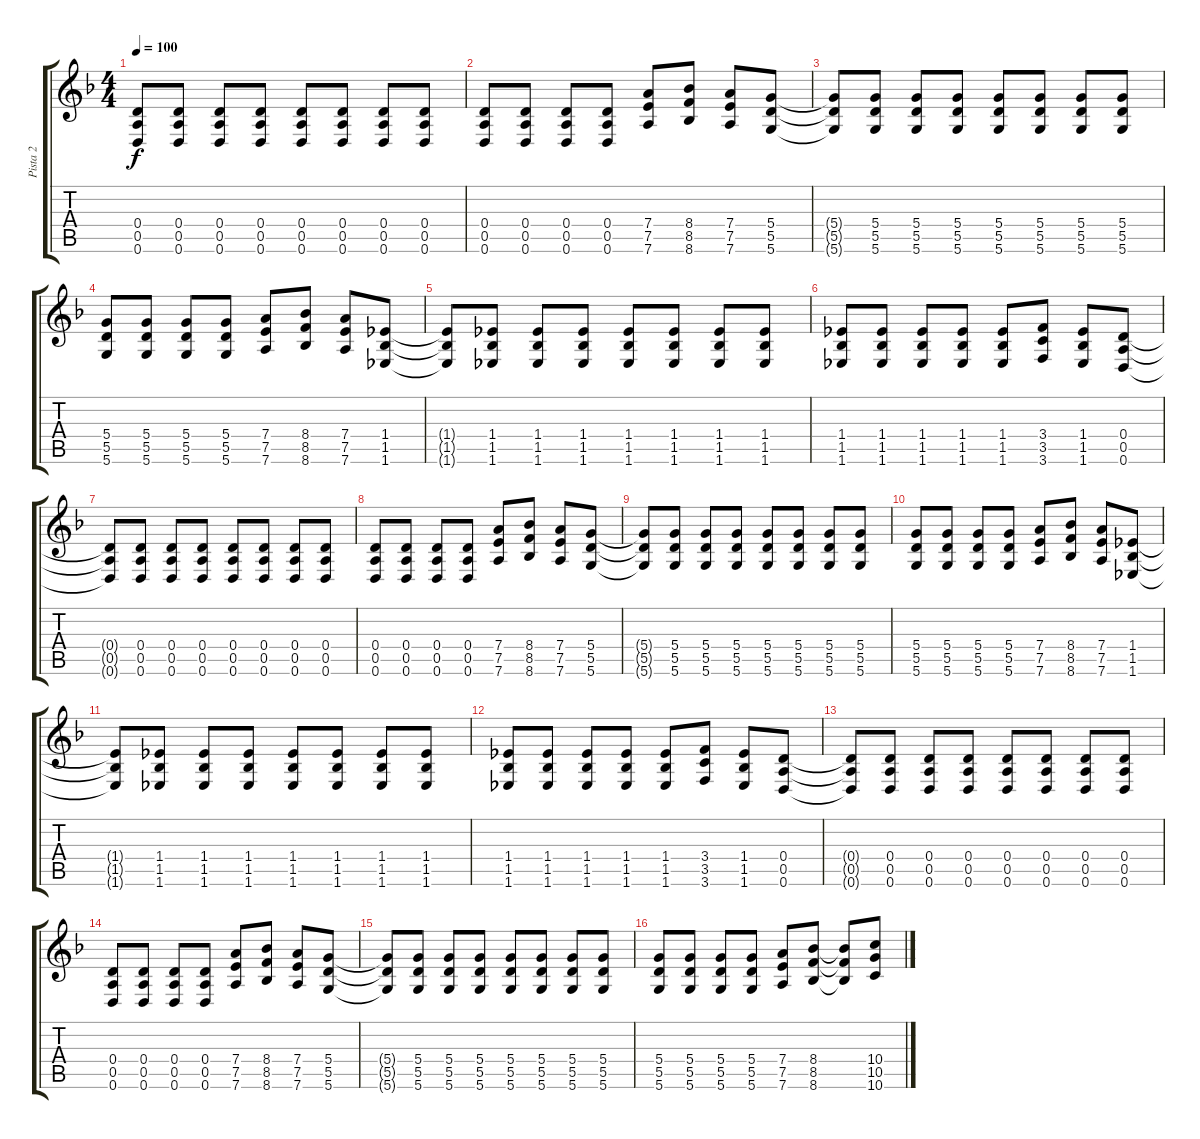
\track ("Pista 2" "Pista 2") {instrument overdrivenguitar}
\staff {score tabs}
\tuning (E4 B3 G3 D3 A2 D2) {hide}
\ts (4 4)
\tempo 100
\clef g2
\ks dminor
(0.4{t} 0.5{t} 0.6{t}).8{dy f} (0.4 0.5 0.6).8 (0.4 0.5 0.6).8 (0.4 0.5 0.6).8 (0.4 0.5 0.6).8 (0.4 0.5 0.6).8 (0.4 0.5 0.6).8 (0.4 0.5 0.6).8 |
(0.4 0.5 0.6).8 (0.4 0.5 0.6).8 (0.4 0.5 0.6).8 (0.4 0.5 0.6).8 (7.4 7.5 7.6).8 (8.4 8.5 8.6).8 (7.4 7.5 7.6).8 (5.4 5.5 5.6).8 |
(5.4{t} 5.5{t} 5.6{t}).8 (5.4 5.5 5.6).8 (5.4 5.5 5.6).8 (5.4 5.5 5.6).8 (5.4 5.5 5.6).8 (5.4 5.5 5.6).8 (5.4 5.5 5.6).8 (5.4 5.5 5.6).8 |
(5.4 5.5 5.6).8 (5.4 5.5 5.6).8 (5.4 5.5 5.6).8 (5.4 5.5 5.6).8 (7.4 7.5 7.6).8 (8.4 8.5 8.6).8 (7.4 7.5 7.6).8 (1.4 1.5 1.6).8 |
(1.4{t} 1.5{t} 1.6{t}).8{instrument overdrivenguitar} (1.4 1.5 1.6).8 (1.4 1.5 1.6).8 (1.4 1.5 1.6).8 (1.4 1.5 1.6).8 (1.4 1.5 1.6).8 (1.4 1.5 1.6).8 (1.4 1.5 1.6).8 |
(1.4 1.5 1.6).8 (1.4 1.5 1.6).8 (1.4 1.5 1.6).8 (1.4 1.5 1.6).8 (1.4 1.5 1.6).8 (3.4 3.5 3.6).8 (1.4 1.5 1.6).8 (0.4 0.5 0.6).8 |
(0.4{t} 0.5{t} 0.6{t}).8 (0.4 0.5 0.6).8 (0.4 0.5 0.6).8 (0.4 0.5 0.6).8 (0.4 0.5 0.6).8 (0.4 0.5 0.6).8 (0.4 0.5 0.6).8 (0.4 0.5 0.6).8 |
(0.4 0.5 0.6).8 (0.4 0.5 0.6).8 (0.4 0.5 0.6).8 (0.4 0.5 0.6).8 (7.4 7.5 7.6).8 (8.4 8.5 8.6).8 (7.4 7.5 7.6).8 (5.4 5.5 5.6).8 |
(5.4{t} 5.5{t} 5.6{t}).8 (5.4 5.5 5.6).8 (5.4 5.5 5.6).8 (5.4 5.5 5.6).8 (5.4 5.5 5.6).8 (5.4 5.5 5.6).8 (5.4 5.5 5.6).8 (5.4 5.5 5.6).8 |
(5.4 5.5 5.6).8 (5.4 5.5 5.6).8 (5.4 5.5 5.6).8 (5.4 5.5 5.6).8 (7.4 7.5 7.6).8 (8.4 8.5 8.6).8 (7.4 7.5 7.6).8 (1.4 1.5 1.6).8 |
(1.4{t} 1.5{t} 1.6{t}).8{instrument overdrivenguitar} (1.4 1.5 1.6).8 (1.4 1.5 1.6).8 (1.4 1.5 1.6).8 (1.4 1.5 1.6).8 (1.4 1.5 1.6).8 (1.4 1.5 1.6).8 (1.4 1.5 1.6).8 |
(1.4 1.5 1.6).8 (1.4 1.5 1.6).8 (1.4 1.5 1.6).8 (1.4 1.5 1.6).8 (1.4 1.5 1.6).8 (3.4 3.5 3.6).8 (1.4 1.5 1.6).8 (0.4 0.5 0.6).8 |
(0.4{t} 0.5{t} 0.6{t}).8 (0.4 0.5 0.6).8 (0.4 0.5 0.6).8 (0.4 0.5 0.6).8 (0.4 0.5 0.6).8 (0.4 0.5 0.6).8 (0.4 0.5 0.6).8 (0.4 0.5 0.6).8 |
(0.4 0.5 0.6).8 (0.4 0.5 0.6).8 (0.4 0.5 0.6).8 (0.4 0.5 0.6).8 (7.4 7.5 7.6).8 (8.4 8.5 8.6).8 (7.4 7.5 7.6).8 (5.4 5.5 5.6).8 |
(5.4{t} 5.5{t} 5.6{t}).8 (5.4 5.5 5.6).8 (5.4 5.5 5.6).8 (5.4 5.5 5.6).8 (5.4 5.5 5.6).8 (5.4 5.5 5.6).8 (5.4 5.5 5.6).8 (5.4 5.5 5.6).8 |
(5.4 5.5 5.6).8 (5.4 5.5 5.6).8 (5.4 5.5 5.6).8 (5.4 5.5 5.6).8 (7.4 7.5 7.6).8 (8.4 8.5 8.6).8 (8.4{t} 8.5{t} 8.6{t}).8 (10.4 10.5 10.6).8
